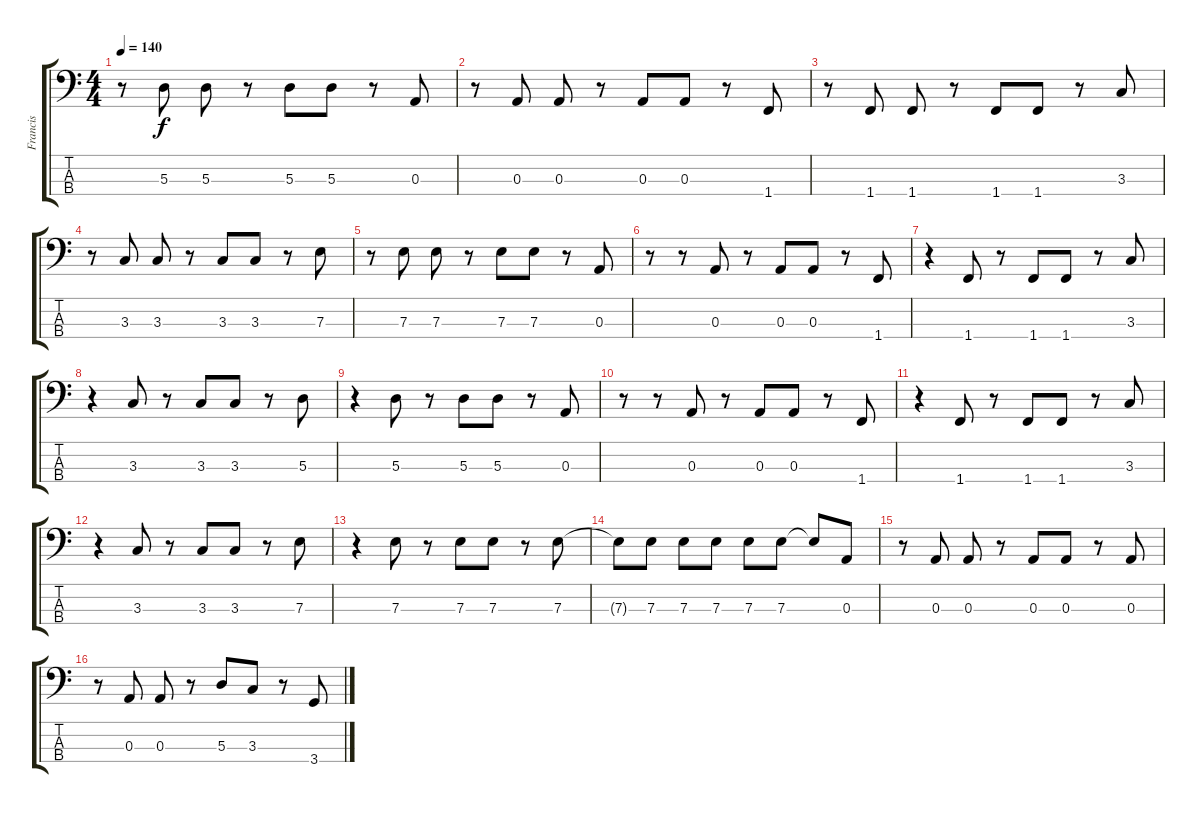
\track ("Francis" "Francis") {instrument electricbasspick}
\staff {score tabs}
\tuning (G2 D2 A1 E1) {hide}
\ts (4 4)
\tempo 140
\clef f4
\ks c
r.8{dy f} 5.3.8 5.3.8 r.8 5.3.8 5.3.8 r.8 0.3.8 |
r.8 0.3.8 0.3.8 r.8 0.3.8 0.3.8 r.8 1.4.8 |
r.8 1.4.8 1.4.8 r.8 1.4.8 1.4.8 r.8 3.3.8 |
r.8 3.3.8 3.3.8 r.8 3.3.8 3.3.8 r.8 7.3.8 |
r.8 7.3.8 7.3.8 r.8 7.3.8 7.3.8 r.8 0.3.8 |
r.8 r.8 0.3.8 r.8 0.3.8 0.3.8 r.8 1.4.8 |
r.4 1.4.8 r.8 1.4.8 1.4.8 r.8 3.3.8 |
r.4 3.3.8 r.8 3.3.8 3.3.8 r.8 5.3.8 |
r.4 5.3.8 r.8 5.3.8 5.3.8 r.8 0.3.8 |
r.8 r.8 0.3.8 r.8 0.3.8 0.3.8 r.8 1.4.8 |
r.4 1.4.8 r.8 1.4.8 1.4.8 r.8 3.3.8 |
r.4 3.3.8 r.8 3.3.8 3.3.8 r.8 7.3.8 |
r.4 7.3.8 r.8 7.3.8 7.3.8 r.8 7.3.8 |
7.3{t}.8 7.3.8 7.3.8 7.3.8 7.3.8 7.3.8 7.3{t}.8 0.3.8 |
r.8 0.3.8 0.3.8 r.8 0.3.8 0.3.8 r.8 0.3.8 |
r.8 0.3.8 0.3.8 r.8 5.3.8 3.3.8 r.8 3.4.8
